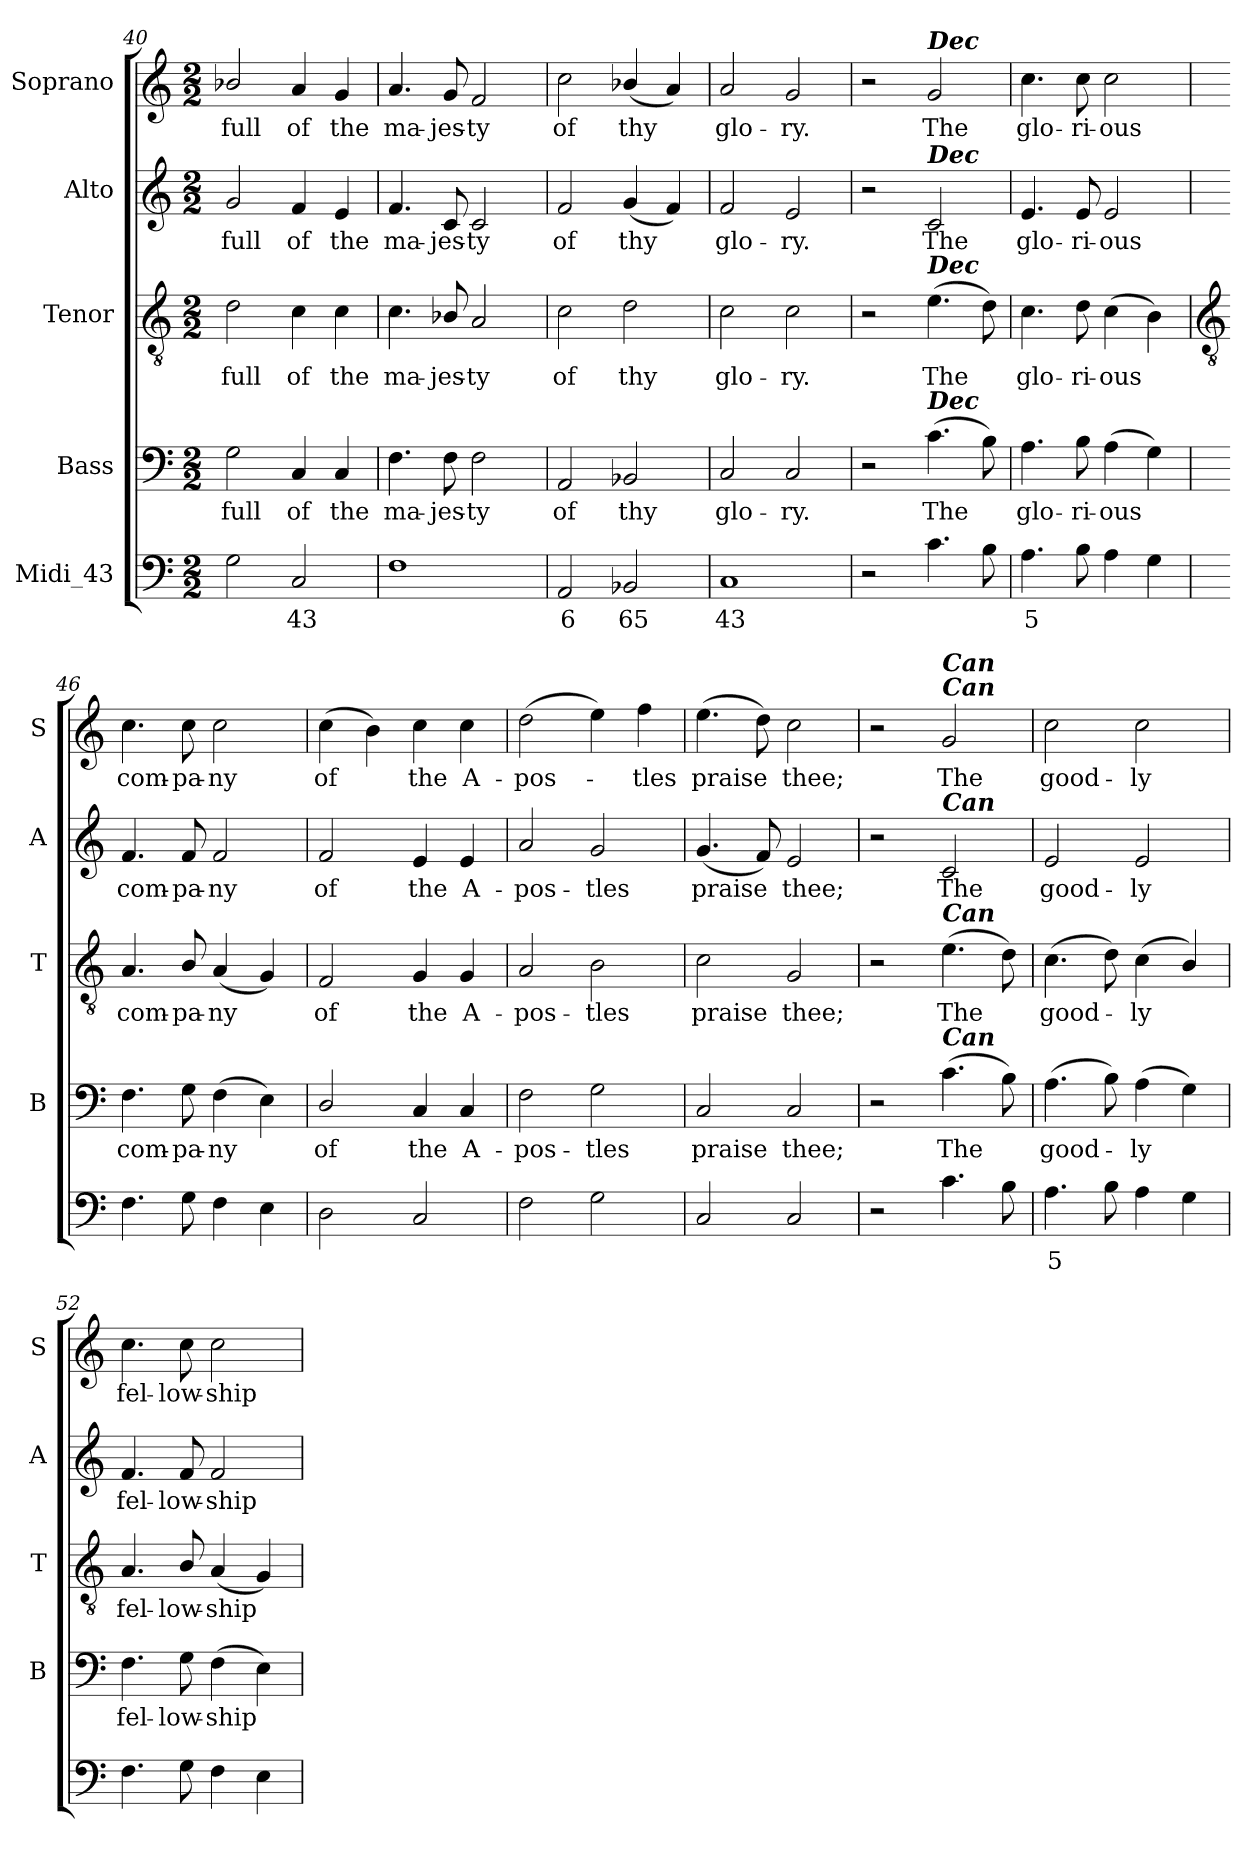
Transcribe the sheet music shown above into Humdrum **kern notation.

**kern	**text	**kern	**text	**kern	**text	**kern	**text	**kern	**text
*part5	*part5	*part4	*part4	*part3	*part3	*part2	*part2	*part1	*part1
*staff5	*staff5	*staff4	*staff4	*staff3	*staff3	*staff2	*staff2	*staff1	*staff1
*I"Midi_43	*	*I"Bass	*	*I"Tenor	*	*I"Alto	*	*I"Soprano	*
*	*	*I'B	*	*I'T	*	*I'A	*	*I'S	*
*clefF4	*	*clefF4	*	*clefGv2	*	*clefG2	*	*clefG2	*
*k[]	*	*k[]	*	*k[]	*	*k[]	*	*k[]	*
*C:	*	*C:	*	*C:	*	*C:	*	*C:	*
*M2/2	*	*M2/2	*	*M2/2	*	*M2/2	*	*M2/2	*
=40	=40	=40	=40	=40	=40	=40	=40	=40	=40
!	!	!	!LO:LY:b	!	!LO:LY:b	!	!LO:LY:b	!	!LO:LY:b
2G	.	2G	full	2d	full	2g	full	2b-X/	full
!	!LO:LY:b	!	!LO:LY:b	!	!LO:LY:b	!	!LO:LY:b	!	!LO:LY:b
2C	43	4C	of	4c	of	4f	of	4a	of
!	!	!	!LO:LY:b	!	!LO:LY:b	!	!LO:LY:b	!	!LO:LY:b
.	.	4C	the	4c	the	4e	the	4g	the
=41	=41	=41	=41	=41	=41	=41	=41	=41	=41
!	!	!	!LO:LY:b	!	!LO:LY:b	!	!LO:LY:b	!	!LO:LY:b
1F	.	4.F	ma-	4.c	ma-	4.f	ma-	4.a	ma-
!	!	!	!LO:LY:b	!	!LO:LY:b	!	!LO:LY:b	!	!LO:LY:b
.	.	8F	-jes-	8B-X/	-jes-	8c	-jes-	8g	-jes-
!	!	!	!LO:LY:b	!	!LO:LY:b	!	!LO:LY:b	!	!LO:LY:b
.	.	2F	-ty	2A	-ty	2c	-ty	2f	-ty
=42	=42	=42	=42	=42	=42	=42	=42	=42	=42
!	!LO:LY:b	!	!LO:LY:b	!	!LO:LY:b	!	!LO:LY:b	!	!LO:LY:b
2AA	6	2AA	of	2c	of	2f	of	2cc	of
!	!LO:LY:b	!	!LO:LY:b	!	!LO:LY:b	!	!LO:LY:b	!	!LO:LY:b
2BB-X	65	2BB-X	thy	2d	thy	(<4g	thy	(<4b-X/	thy
.	.	.	.	.	.	4f)	.	4a)	.
=43	=43	=43	=43	=43	=43	=43	=43	=43	=43
!	!LO:LY:b	!	!LO:LY:b	!	!LO:LY:b	!	!LO:LY:b	!	!LO:LY:b
1C	43	2C	glo-	2c	glo-	2f	glo-	2a	glo-
!	!	!	!LO:LY:b	!	!LO:LY:b	!	!LO:LY:b	!	!LO:LY:b
.	.	2C	-ry.	2c	-ry.	2e	-ry.	2g	-ry.
=44	=44	=44	=44	=44	=44	=44	=44	=44	=44
2r	.	2r	.	2r	.	2r	.	2r	.
!	!	!	!	!	!	!	!	!LO:TX:a:Bi:t=Dec	!
!	!	!	!	!	!	!LO:TX:a:Bi:t=Dec	!	!	!
!	!	!	!	!LO:TX:a:Bi:t=Dec	!	!	!	!	!
!	!	!LO:TX:a:Bi:t=Dec	!	!	!	!	!	!	!
!	!	!	!LO:LY:b	!	!LO:LY:b	!	!LO:LY:b	!	!LO:LY:b
4.c	.	(>4.c	The	(>4.e	The	2c	The	2g	The
8B	.	8B)	.	8d)	.	.	.	.	.
=45	=45	=45	=45	=45	=45	=45	=45	=45	=45
!	!LO:LY:b	!	!LO:LY:b	!	!LO:LY:b	!	!LO:LY:b	!	!LO:LY:b
4.A	5	4.A	glo-	4.c	glo-	4.e	glo-	4.cc	glo-
!	!	!	!LO:LY:b	!	!LO:LY:b	!	!LO:LY:b	!	!LO:LY:b
8B	.	8B	-ri-	8d	-ri-	8e	-ri-	8cc	-ri-
!	!	!	!LO:LY:b	!	!LO:LY:b	!	!LO:LY:b	!	!LO:LY:b
4A	.	(>4A	-ous	(>4c	-ous	2e	-ous	2cc	-ous
4G	.	4G)	.	4B)	.	.	.	.	.
!!LO:LB:g=z
=46	=46	=46	=46	=46	=46	=46	=46	=46	=46
*	*	*	*	*clefGv2	*	*	*	*	*
!	!	!	!LO:LY:b	!	!LO:LY:b	!	!LO:LY:b	!	!LO:LY:b
4.F	.	4.F	com-	4.A	com-	4.f	com-	4.cc	com-
!	!	!	!LO:LY:b	!	!LO:LY:b	!	!LO:LY:b	!	!LO:LY:b
8G	.	8G	-pa-	8B/	-pa-	8f	-pa-	8cc	-pa-
!	!	!	!LO:LY:b	!	!LO:LY:b	!	!LO:LY:b	!	!LO:LY:b
4F	.	(>4F	-ny	(<4A	-ny	2f	-ny	2cc	-ny
4E	.	4E)	.	4G)	.	.	.	.	.
=47	=47	=47	=47	=47	=47	=47	=47	=47	=47
!	!	!	!LO:LY:b	!	!LO:LY:b	!	!LO:LY:b	!	!LO:LY:b
2D	.	2D/	of	2F	of	2f	of	(>4cc	of
.	.	.	.	.	.	.	.	4b)	.
!	!	!	!LO:LY:b	!	!LO:LY:b	!	!LO:LY:b	!	!LO:LY:b
2C	.	4C	the	4G	the	4e	the	4cc	the
!	!	!	!LO:LY:b	!	!LO:LY:b	!	!LO:LY:b	!	!LO:LY:b
.	.	4C	A-	4G	A-	4e	A-	4cc	A-
=48	=48	=48	=48	=48	=48	=48	=48	=48	=48
!	!	!	!LO:LY:b	!	!LO:LY:b	!	!LO:LY:b	!	!LO:LY:b
2F	.	2F	-pos-	2A	-pos-	2a	-pos-	(>2dd	-pos-
!	!	!	!LO:LY:b	!	!LO:LY:b	!	!LO:LY:b	!	!
2G	.	2G	-tles	2B	-tles	2g	-tles	4ee)	.
!	!	!	!	!	!	!	!	!	!LO:LY:b
.	.	.	.	.	.	.	.	4ff	tles
=49	=49	=49	=49	=49	=49	=49	=49	=49	=49
!	!	!	!LO:LY:b	!	!LO:LY:b	!	!LO:LY:b	!	!LO:LY:b
2C	.	2C	praise	2c	praise	(<4.g	praise	(>4.ee	praise
.	.	.	.	.	.	8f)	.	8dd)	.
!	!	!	!LO:LY:b	!	!LO:LY:b	!	!LO:LY:b	!	!LO:LY:b
2C	.	2C	thee;	2G	thee;	2e	thee;	2cc	thee;
=50	=50	=50	=50	=50	=50	=50	=50	=50	=50
2r	.	2r	.	2r	.	2r	.	2r	.
!	!	!	!	!	!	!	!	!LO:TX:a:Bi:t=Can	!
!	!	!	!	!	!	!	!	!LO:TX:a:Bi:t=Can	!
!	!	!	!	!	!	!LO:TX:a:Bi:t=Can	!	!	!
!	!	!	!	!LO:TX:a:Bi:t=Can	!	!	!	!	!
!	!	!LO:TX:a:Bi:t=Can	!	!	!	!	!	!	!
!	!	!	!LO:LY:b	!	!LO:LY:b	!	!LO:LY:b	!	!LO:LY:b
4.c	.	(>4.c	The	(>4.e	The	2c	The	2g	The
8B	.	8B)	.	8d)	.	.	.	.	.
=51	=51	=51	=51	=51	=51	=51	=51	=51	=51
!	!LO:LY:b	!	!LO:LY:b	!	!LO:LY:b	!	!LO:LY:b	!	!LO:LY:b
4.A	5	(>4.A	good-	(>4.c	good-	2e	good-	2cc	good-
8B	.	8B)	.	8d)	.	.	.	.	.
!	!	!	!LO:LY:b	!	!LO:LY:b	!	!LO:LY:b	!	!LO:LY:b
4A	.	(>4A	ly	(<4c	ly	2e	-ly	2cc	-ly
4G	.	4G)	.	4B/)	.	.	.	.	.
=52	=52	=52	=52	=52	=52	=52	=52	=52	=52
!	!	!	!LO:LY:b	!	!LO:LY:b	!	!LO:LY:b	!	!LO:LY:b
4.F	.	4.F	fel-	4.A	fel-	4.f	fel-	4.cc	fel-
!	!	!	!LO:LY:b	!	!LO:LY:b	!	!LO:LY:b	!	!LO:LY:b
8G	.	8G	-low-	8B/	-low-	8f	-low-	8cc	-low-
!	!	!	!LO:LY:b	!	!LO:LY:b	!	!LO:LY:b	!	!LO:LY:b
4F	.	(>4F	-ship	(<4A	-ship	2f	-ship	2cc	-ship
4E	.	4E)	.	4G)	.	.	.	.	.
=	=	=	=	=	=	=	=	=	=
*-	*-	*-	*-	*-	*-	*-	*-	*-	*-
